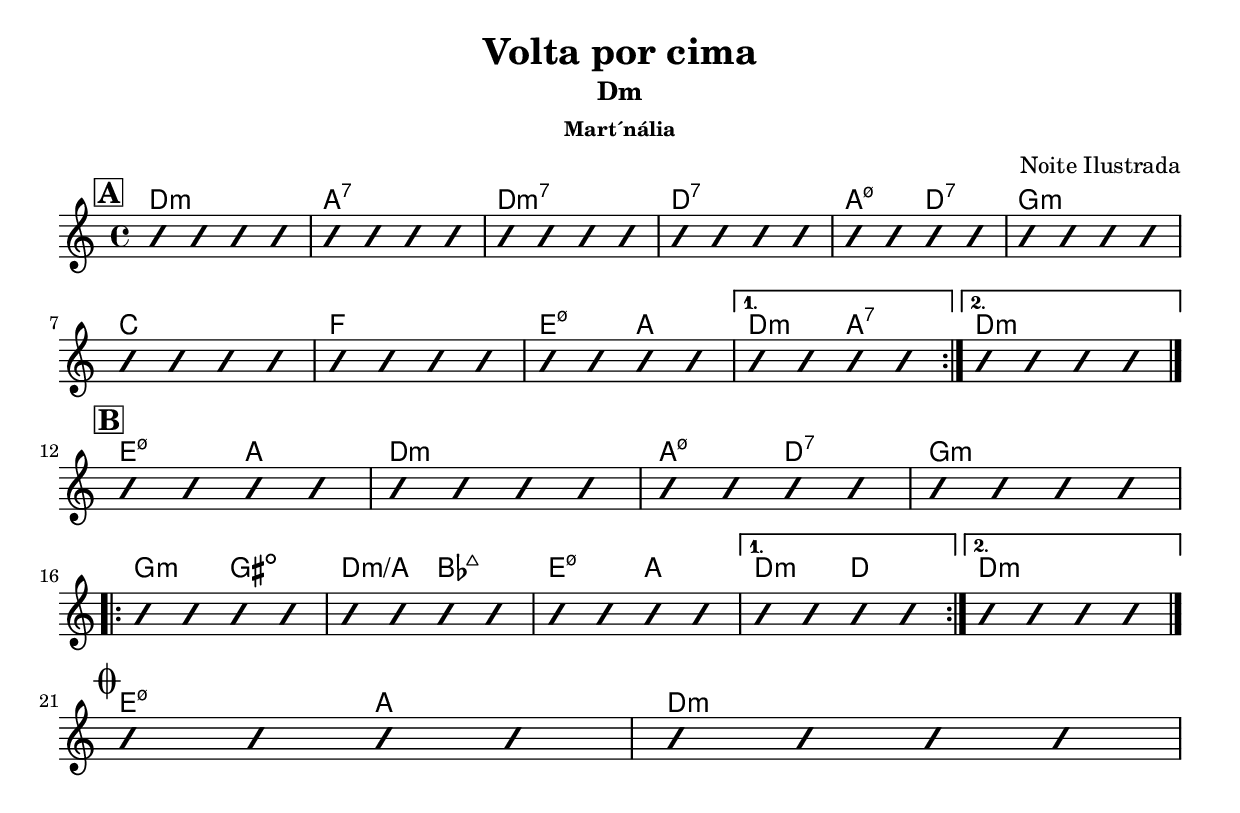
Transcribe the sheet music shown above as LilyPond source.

\version "2.18.2"

\include "common/definitions.ly"
title = "Volta por cima"
composer = "Noite Ilustrada"
interpret = "Mart´nália"

chordNames = \chordmode {
  d1:m              | a1:7           | d1:m7         | d1:7    |
  a2:m7.5-  d2:7    | g1:m           | c1            | f1      |
  e2:m7.5-  a2      | d2:m      a2:7 |
                      d1:m           |

  e2:m7.5- a2       | d1:m           | a2:m7.5- d2:7 | g1:m    |
  g2:m     gis2:dim | d2:m/a bes2:7+ | e2:m7.5- a2   | d2:m d2 |
                                                       d1:m    |

  e2:m7.5- a2       | d1:m           |
}

staves = {
  <<
    \relative c'' {
      \solo
      \partA
      \repeat volta 2 {
        b4 b4 b4 b4 | b4 b4 b4 b4 | b4 b4 b4 b4 | b4 b4 b4 b4 |
        b4 b4 b4 b4 | b4 b4 b4 b4 | b4 b4 b4 b4 | b4 b4 b4 b4 |
        b4 b4 b4 b4 |
      } \alternative { { b4 b4 b4 b4 | }
                       { b4 b4 b4 b4   } }
      \endBar

      \partB
      \break
      b4 b4 b4 b4 | b4 b4 b4 b4 | b4 b4 b4 b4 | b4 b4 b4 b4 |
      \break
      \repeat volta 2 {
        b4 b4 b4 b4 | b4 b4 b4 b4 | b4 b4 b4 b4 |
      } \alternative { { b4 b4 b4 b4 | }
                       { b4 b4 b4 b4   } }
      \endBar

      \break
      \coda
      \repeat volta 1 {
        b4 b4 b4 b4 | b4 b4 b4 b4
      }
      \endSolo
    }
  >>
}


\header {
  title = \title
  composer = \composer
  subtitle = "Dm"
  subsubtitle = \interpret
}

\score {
  <<
    \new ChordNames \chordNames
    \new Staff \staves
  >>
  \layout {
    indent = 0
  }
}
